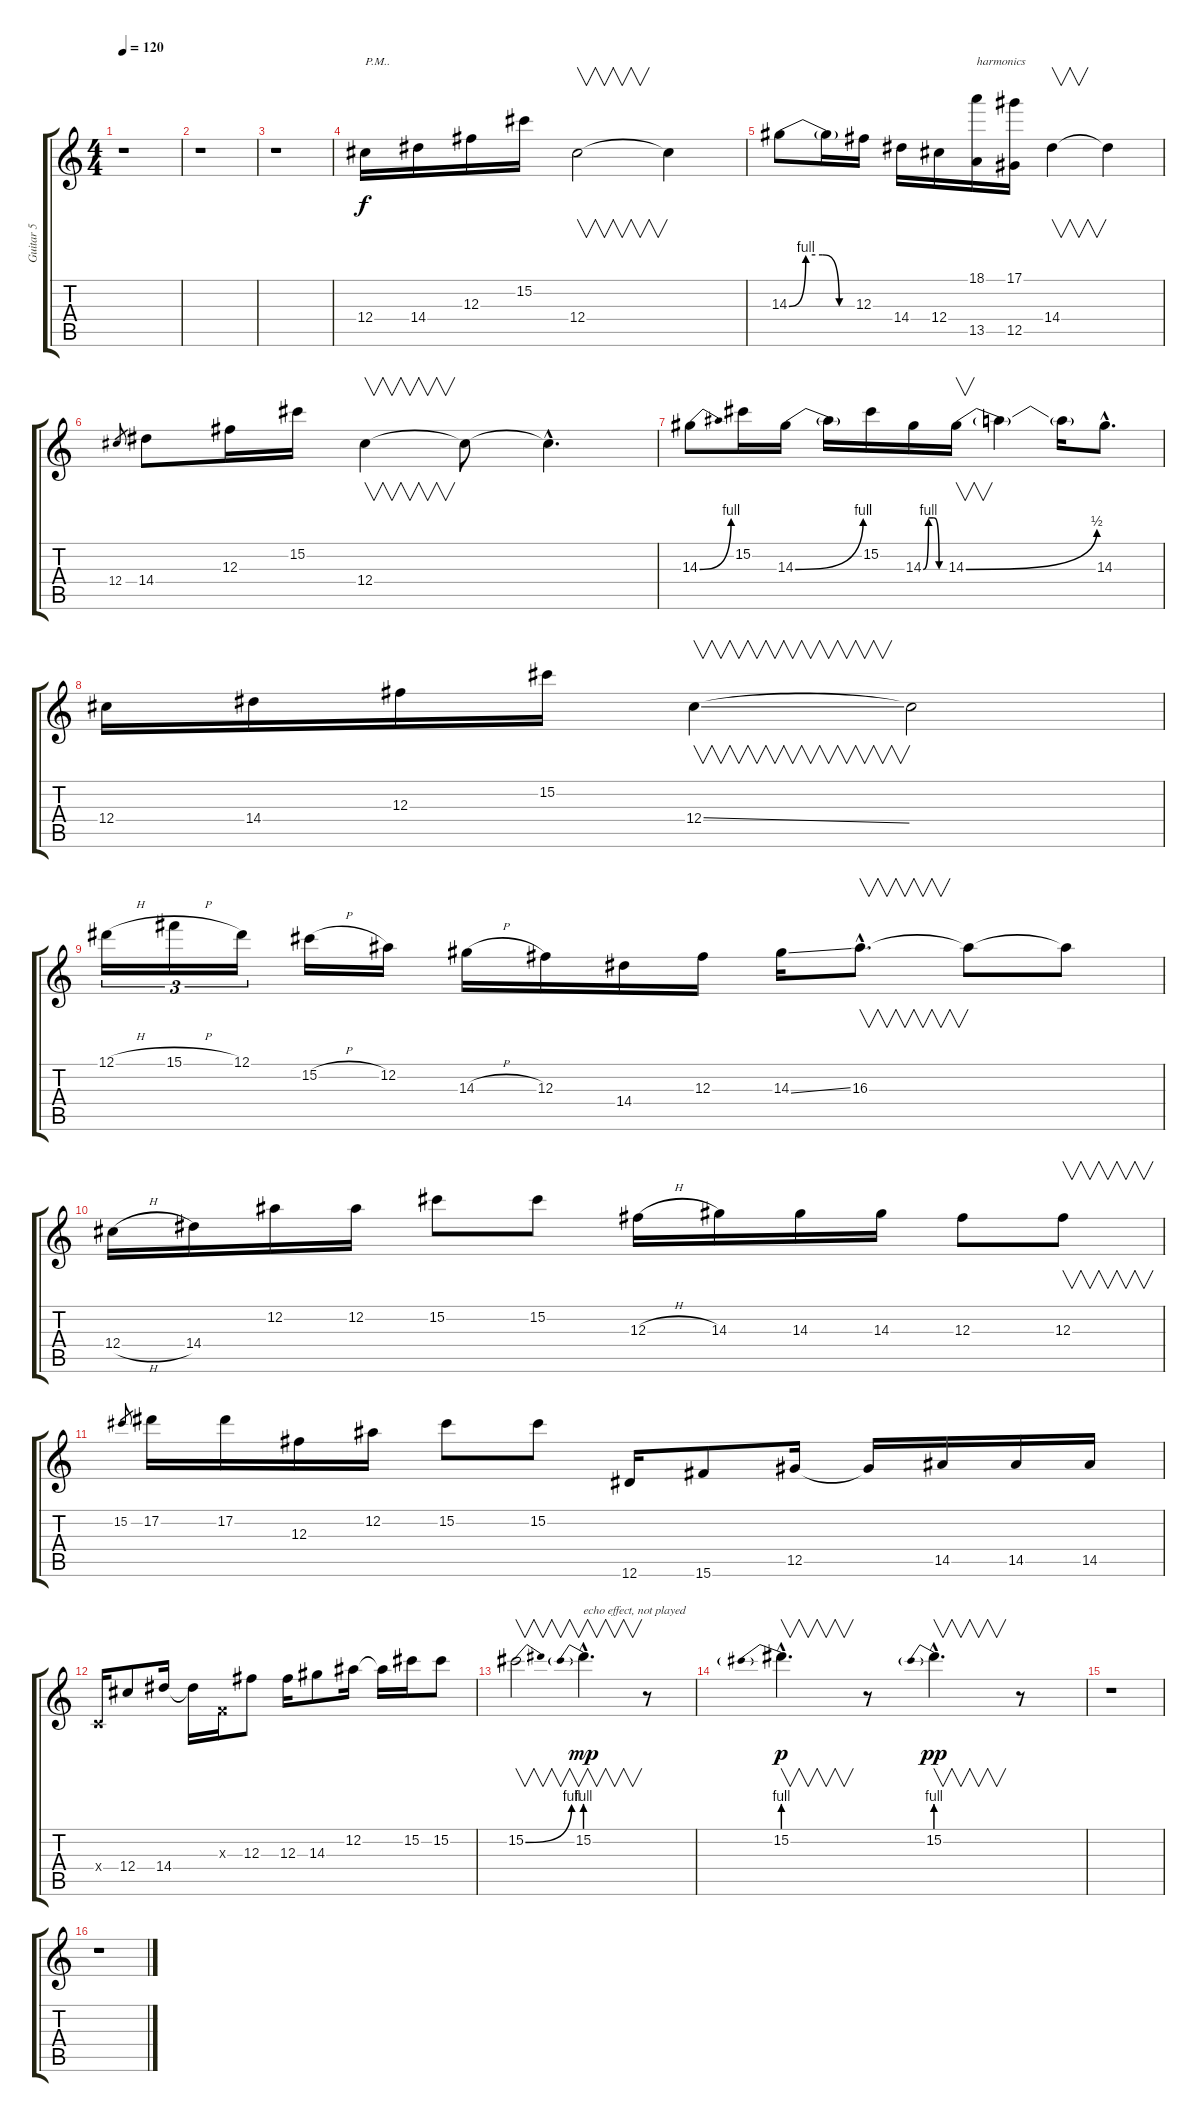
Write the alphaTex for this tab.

\track ("Guitar 5" "Guitar 5") {instrument overdrivenguitar}
\staff {score tabs}
\tuning (Eb4 Bb3 Gb3 Db3 Ab2 Eb2) {hide}
\ts (4 4)
\tempo 120
\clef g2
\ks c
r.1{dy f} |
r.1 |
r.1 |
12.4.16{txt "P.M.."} 14.4.16 12.3.16 15.2.16 12.4.2{v} 12.4{t}.4 |
14.3{be (custom 0 0 15 4 30 4 45 0 60 0)}.8 14.3{t}.16 12.3.16 14.4.16 12.4.16 (18.1 13.5).16{txt "harmonics"} (17.1 12.5).16 14.4.4{v} 14.4{t}.4 |
12.4.8{gr} 14.4.8 12.3.16 15.2.16 12.4.4{v} 12.4{t}.8 12.4{hac t}.4{d} |
14.3{be (bend 0 0 60 4)}.8 15.2.16 14.3{be (bend 0 0 60 4)}.16 14.3{t}.16 15.2.16 14.3{be (custom 0 0 15 4 30 4 45 0 60 0)}.16 14.3{be (bend 0 0 60 2)}.16{v} 14.3{t}.4 14.3{t}.16 14.3{hac}.8{d} |
12.4.16 14.4.16 12.3.16 15.2.16 12.4{ss}.4{v} 12.4{t}.2 |
12.1{h}.16{tu (3 2)} 15.1{h}.16{tu (3 2)} 12.1.16{tu (3 2)} 15.2{h}.16 12.2.16 14.3{h}.16 12.3.16 14.4.16 12.3.16 14.3{ss}.16 16.3{hac}.8{v d} 16.3{t}.8 16.3{t}.8 |
12.4{h}.16 14.4.16 12.2.16 12.2.16 15.2.8 15.2.8 12.3{h}.16 14.3.16 14.3.16 14.3.16 12.3.8 12.3.8{v} |
15.2.8{gr} 17.2.16 17.2.16 12.3.16 12.2.16 15.2.8 15.2.8 12.6.16 15.6.8 12.5.16 12.5{t}.16 14.5.16 14.5.16 14.5.16 |
-1.4{x}.16 12.4.8 14.4.16 14.4{t}.16 -1.3{x}.16 12.3.8 12.3.16 14.3.8 12.2.16 12.2{t}.16 15.2.16 15.2.8 |
15.2{be (bend 0 0 60 4)}.2{v} 15.2{be (prebend 0 4 60 4) hac}.4{v d txt "echo effect, not played" dy mp} r.8 |
15.2{be (prebend 0 4 60 4) hac}.4{v d dy p} r.8 15.2{be (prebend 0 4 60 4) hac}.4{v d dy pp} r.8 |
r.1 |
r.1
